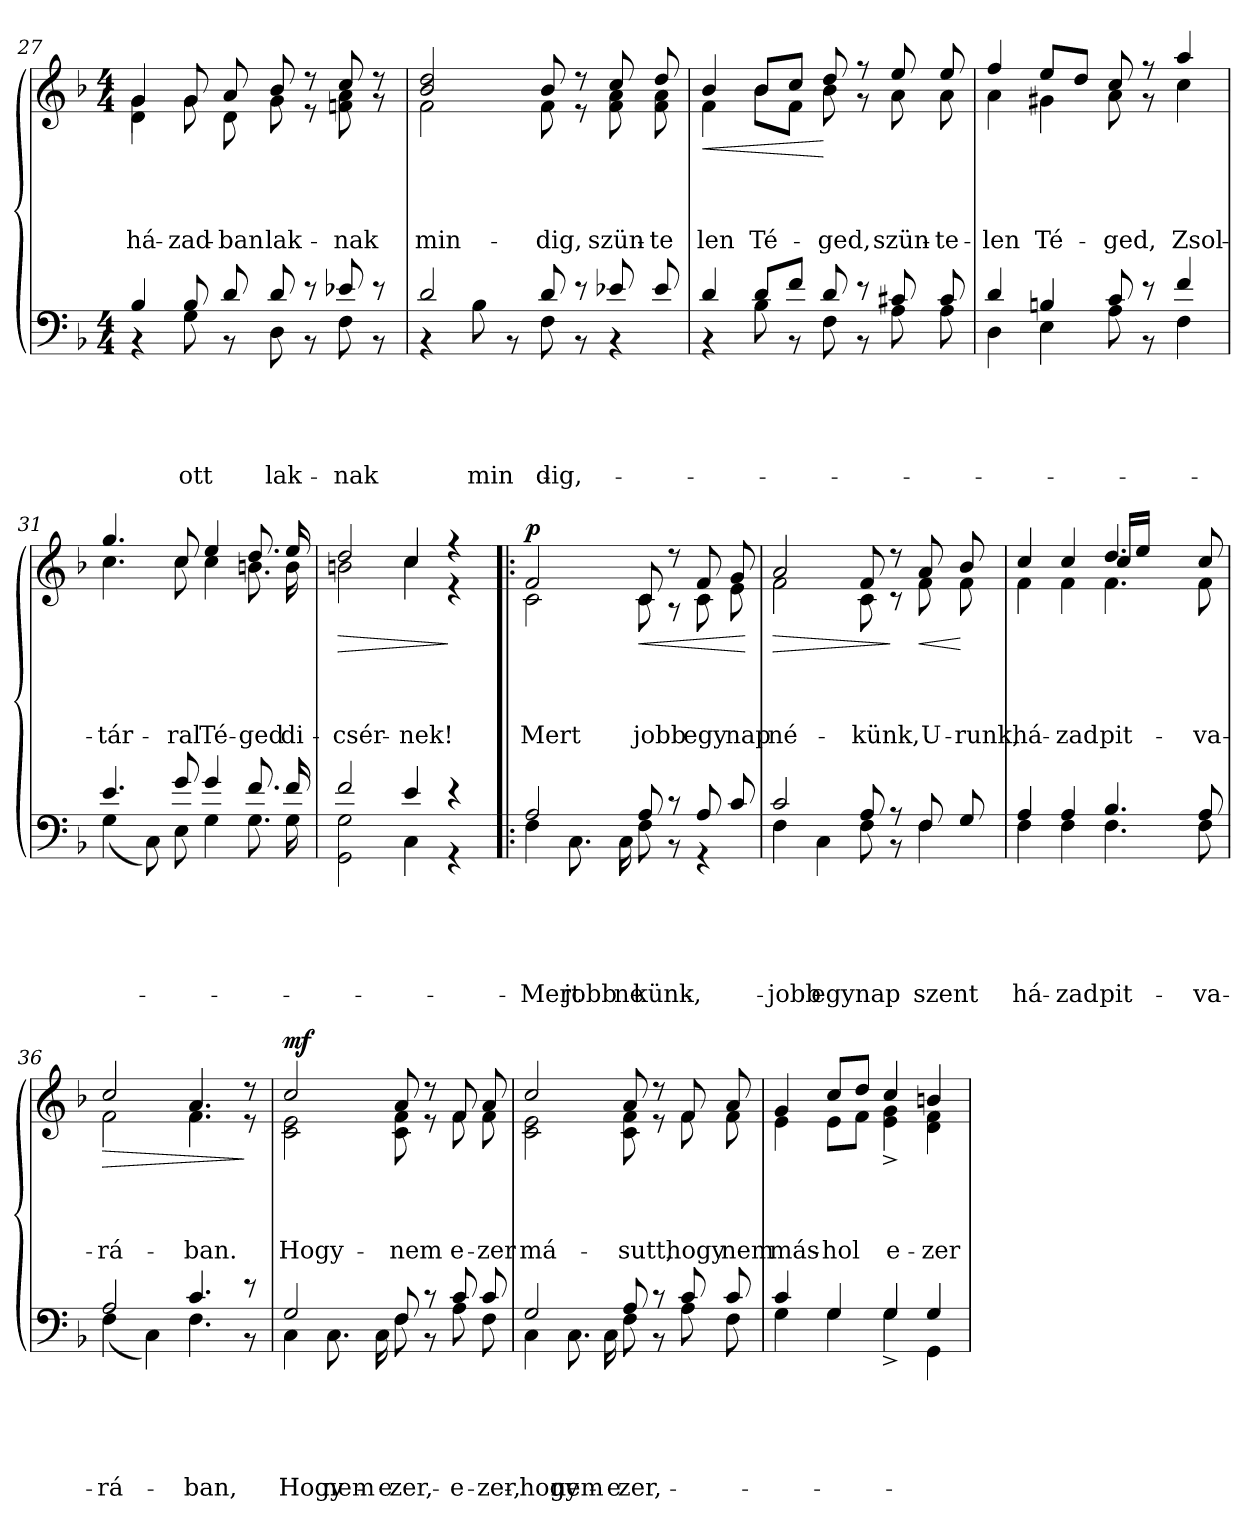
**kern	**text	**text	**text	**text	**text	**kern	**text	**text	**text	**text	**dynam
*part2	*part2	*part2	*part2	*part2	*part2	*part1	*part1	*part1	*part1	*part1	*part1
*staff2	*staff2	*staff2	*staff2	*staff2	*staff2	*staff1	*staff1	*staff1	*staff1	*staff1	*staff1
*clefF4	*	*	*	*	*	*clefG2	*	*	*	*	*
*k[b-]	*	*	*	*	*	*k[b-]	*	*	*	*	*
*F:	*	*	*	*	*	*F:	*	*	*	*	*
*M4/4	*	*	*	*	*	*M4/4	*	*	*	*	*
=27	=27	=27	=27	=27	=27	=27	=27	=27	=27	=27	=27
*^	*	*	*	*	*	*	*	*	*	*	*
!	!	!	!	!	!	!	!	!	!	!	!LO:LY:b	!
*	*	*	*	*	*	*	*^	*	*	*	*	*
*	*	*	*	*	*	*	*	*^	*	*	*	*	*
4B-/	4r	.	.	.	.	.	4g/	4d!\	4g\	.	.	.	há-	.
!	!	!	!	!	!	!LO:LY:b	!	!	!	!	!	!	!	!
!	!	!	!	!	!	!	!	!	!	!	!	!	!LO:LY:b	!
8B-/	8G\	.	.	.	.	ott	8g/	8g\	2.ryy	.	.	.	-zad-	.
!	!	!	!	!	!	!	!	!	!	!	!	!	!LO:LY:b	!
8d/	8r	.	.	.	.	.	8a/	8d\	.	.	.	.	-ban	.
!	!	!	!	!	!	!LO:LY:b	!	!	!	!	!	!	!	!
!	!	!	!	!	!	!	!	!	!	!	!	!	!LO:LY:b	!
8d/	8D\	.	.	.	.	lak-	8b-/	8g\	.	.	.	.	lak-	.
8r	8r	.	.	.	.	.	8r	8r	.	.	.	.	.	.
!	!	!	!	!	!	!LO:LY:b	!	!	!	!	!	!	!	!
!	!	!	!	!	!	!	!	!	!	!	!	!	!LO:LY:b	!
8e-X/	8F\	.	.	.	.	-nak	8cc/	8fn!\ 8a\	.	.	.	.	-nak	.
8r	8r	.	.	.	.	.	8r	8r	.	.	.	.	.	.
*	*	*	*	*	*	*	*v	*v	*v	*	*	*	*	*
=28	=28	=28	=28	=28	=28	=28	=28	=28	=28	=28	=28	=28
*	*	*	*	*	*	*	*^	*	*	*	*	*
!	!	!	!	!	!	!	!	!	!	!	!	!LO:LY:b	!
2d/	4r	.	.	.	.	.	2b-/ 2dd/	2f\	.	.	.	min-	.
!	!	!	!	!	!	!LO:LY:b	!	!	!	!	!	!	!
.	8B-\	.	.	.	.	min-	.	.	.	.	.	.	.
.	8r	.	.	.	.	.	.	.	.	.	.	.	.
!	!	!	!	!	!	!LO:LY:b	!	!	!	!	!	!	!
!	!	!	!	!	!	!	!	!	!	!	!	!LO:LY:b	!
8d/	8F\	.	.	.	.	-dig,	8b-/	8f\	.	.	.	-dig,	.
8r	8r	.	.	.	.	.	8r	8r	.	.	.	.	.
!	!	!	!	!	!	!	!	!	!	!	!	!LO:LY:b	!
8e-X/	4r	.	.	.	.	.	8cc/	8f!\ 8a\	.	.	.	szün-	.
!	!	!	!	!	!	!	!	!	!	!	!	!LO:LY:b	!
8e-/	.	.	.	.	.	.	8dd/	8f!\ 8a\	.	.	.	-te­	.
!!LO:LB:g=z	!!
=29	=29	=29	=29	=29	=29	=29	=29	=29	=29	=29	=29	=29	=29
!	!	!	!	!	!	!	!	!	!	!	!	!LO:LY:b	!LO:HP:b
4d/	4r	.	.	.	.	.	4b-/	4f\	.	.	.	len	<
!	!	!	!	!	!	!	!	!	!	!	!	!LO:LY:b	!
8d/L	8B-\	.	.	.	.	.	8b-/L	8b-\L	.	.	.	Té-	.
8f/J	8r	.	.	.	.	.	8cc/J	8f\J	.	.	.	.	.
!	!	!	!	!	!	!	!	!	!	!	!	!LO:LY:b	!
8d/	8F\	.	.	.	.	.	8dd/	8b-\	.	.	.	-ged,	[
8r	8r	.	.	.	.	.	8r	8r	.	.	.	.	.
!	!	!	!	!	!	!	!	!	!	!	!	!LO:LY:b	!
8c#X/	8A\	.	.	.	.	.	8ee/	8a\	.	.	.	szün-	.
!	!	!	!	!	!	!	!	!	!	!	!	!LO:LY:b	!
8c#/	8A\	.	.	.	.	.	8ee/	8a\	.	.	.	-te-	.
=30	=30	=30	=30	=30	=30	=30	=30	=30	=30	=30	=30	=30	=30
!	!	!	!	!	!	!	!	!	!	!	!	!LO:LY:b	!
4d/	4D\	.	.	.	.	.	4ff/	4a\	.	.	.	-len	.
!	!	!	!	!	!	!	!	!	!	!	!	!LO:LY:b	!
4Bn/	4E\	.	.	.	.	.	8ee/L	4g#X\	.	.	.	Té-	.
.	.	.	.	.	.	.	8dd/J	.	.	.	.	.	.
!	!	!	!	!	!	!	!	!	!	!	!	!LO:LY:b	!
8c/	8A\	.	.	.	.	.	8cc/	8a\	.	.	.	-ged,	.
8r	8r	.	.	.	.	.	8r	8r	.	.	.	.	.
!	!	!	!	!	!	!	!	!	!	!	!	!LO:LY:b	!
4f/	4F\	.	.	.	.	.	4aa/	4cc\	.	.	.	Zsol-	.
=31	=31	=31	=31	=31	=31	=31	=31	=31	=31	=31	=31	=31	=31
!	!	!	!	!	!	!	!	!	!	!	!	!LO:LY:b	!
4.e/	(<4G\	.	.	.	.	.	4.gg/	4.cc\	.	.	.	-tár-	.
.	8C\)	.	.	.	.	.	.	.	.	.	.	.	.
!	!	!	!	!	!	!	!	!	!	!	!	!LO:LY:b	!
8g/	8E\	.	.	.	.	.	8cc/	8cc\	.	.	.	-ral	.
!	!	!	!	!	!	!	!	!	!	!	!	!LO:LY:b	!
4g/	4G\	.	.	.	.	.	4ee/	4cc\	.	.	.	Té-	.
!	!	!	!	!	!	!	!	!	!	!	!	!LO:LY:b	!
8.f/	8.G\	.	.	.	.	.	8.dd/	8.bn\	.	.	.	-ged	.
!	!	!	!	!	!	!	!	!	!	!	!	!LO:LY:b	!
16f/	16G\	.	.	.	.	.	16ee/	16b\	.	.	.	di-	.
=32	=32	=32	=32	=32	=32	=32	=32	=32	=32	=32	=32	=32	=32
!	!	!	!	!	!	!	!	!	!	!	!	!LO:LY:b	!LO:HP:b
2f/	2GG\ 2G\	.	.	.	.	.	2dd/	2bn\	.	.	.	-csér-	>
!	!	!	!	!	!	!	!	!	!	!	!	!LO:LY:b	!
4e/	4C\	.	.	.	.	.	4cc/	4cc\	.	.	.	-nek!	.
4r	4r	.	.	.	.	.	4r	4r	.	.	.	.	]
!!LO:LB:g=z	!!
=33!|:	=33!|:	=33!|:	=33!|:	=33!|:	=33!|:	=33!|:	=33!|:	=33!|:	=33!|:	=33!|:	=33!|:	=33!|:	=33!|:
!	!	!	!	!	!	!LO:LY:b	!	!	!	!	!	!	!
!	!	!	!	!	!	!	!	!	!	!	!	!LO:LY:b	!LO:DY:a
2A/	4F\	.	.	.	.	Mert	2f/	2c\	.	.	.	Mert	p
!	!	!	!	!	!	!LO:LY:b	!	!	!	!	!	!	!
.	8.C\	.	.	.	.	jobb	.	.	.	.	.	.	.
!	!	!	!	!	!	!LO:LY:b	!	!	!	!	!	!	!
.	16C\	.	.	.	.	ne-	.	.	.	.	.	.	.
!	!	!	!	!	!	!LO:LY:b	!	!	!	!	!	!	!
!	!	!	!	!	!	!	!	!	!	!	!	!LO:LY:b	!LO:HP:b
8A/	8F\	.	.	.	.	-künk,	8c/	8c\	.	.	.	jobb	<
8r	8r	.	.	.	.	.	8r	8r	.	.	.	.	.
!	!	!	!	!	!	!	!	!	!	!	!	!LO:LY:b	!
8A/	4rGG	.	.	.	.	.	8f/	8c\	.	.	.	egy	.
!	!	!	!	!	!	!	!	!	!	!	!	!LO:LY:b	!
8c/	.	.	.	.	.	.	8g/	8e\	.	.	.	nap	.
*v	*v	*	*	*	*	*	*	*	*	*	*	*	*
*	*	*	*	*	*	*v	*v	*	*	*	*	*
.	.	.	.	.	.	.	.	.	.	.	[
=34	=34	=34	=34	=34	=34	=34	=34	=34	=34	=34	=34
*^	*	*	*	*	*	*	*	*	*	*	*
!	!	!	!	!	!	!LO:LY:b	!	!	!	!	!	!
!	!	!	!	!	!	!	!	!	!	!	!LO:LY:b	!LO:HP:b
*	*	*	*	*	*	*	*^	*	*	*	*	*
2c/	4F\	.	.	.	.	jobb	2a/	2f\	.	.	.	né-	>
!	!	!	!	!	!	!LO:LY:b	!	!	!	!	!	!	!
.	4C\	.	.	.	.	egy	.	.	.	.	.	.	.
!	!	!	!	!	!	!LO:LY:b	!	!	!	!	!	!	!
!	!	!	!	!	!	!	!	!	!	!	!	!LO:LY:b	!
8A/	8F\	.	.	.	.	nap	8f/	8c\	.	.	.	-künk,	.
8r	8r	.	.	.	.	.	8r	8r	.	.	.	.	]
!	!	!	!	!	!	!LO:LY:b	!	!	!	!	!	!	!
!	!	!	!	!	!	!	!	!	!	!	!	!LO:LY:b	!LO:HP:b
8F/	4F\	.	.	.	.	szent	8a/	8f\	.	.	.	U-	<
!	!	!	!	!	!	!	!	!	!	!	!	!LO:LY:b	!
8G/	.	.	.	.	.	.	8b-/	8f\	.	.	.	-runk,	[
*	*	*	*	*	*	*	*v	*v	*	*	*	*	*
=35	=35	=35	=35	=35	=35	=35	=35	=35	=35	=35	=35	=35
*	*	*	*	*	*	*	*^	*	*	*	*	*
!	!	!	!	!	!	!LO:LY:b	!	!	!	!	!	!	!
*	*	*	*	*	*	*	*v	*v	*	*	*	*	*
*	*	*	*	*	*	*	*^	*	*	*	*	*
!	!	!	!	!	!	!	!	!	!	!	!	!LO:LY:b	!
*	*	*	*	*	*	*	*	*^	*	*	*	*	*
4A/	4F\	.	.	.	.	há-	4cc/	4f\	2ryy	.	.	.	há-	.
!	!	!	!	!	!	!LO:LY:b	!	!	!	!	!	!	!	!
!	!	!	!	!	!	!	!	!	!	!	!	!	!LO:LY:b	!
4A/	4F\	.	.	.	.	-zad	4cc/	4f\	.	.	.	.	-zad	.
!	!	!	!	!	!	!LO:LY:b	!	!	!	!	!	!	!	!
!	!	!	!	!	!	!	!	!	!	!	!	!	!LO:LY:b	!
4.B-/	4.F\	.	.	.	.	pit-	4.dd/	4.f\	16cc!/LL	.	.	.	pit-	.
.	.	.	.	.	.	.	.	.	16ee!/JJ	.	.	.	.	.
.	.	.	.	.	.	.	.	.	4.ryy	.	.	.	.	.
!	!	!	!	!	!	!LO:LY:b	!	!	!	!	!	!	!	!
!	!	!	!	!	!	!	!	!	!	!	!	!	!LO:LY:b	!
8A/	8F\	.	.	.	.	-va-	8cc/	8f\	.	.	.	.	-va-	.
*	*	*	*	*	*	*	*v	*v	*v	*	*	*	*	*
=36	=36	=36	=36	=36	=36	=36	=36	=36	=36	=36	=36	=36
*	*	*	*	*	*	*	*^	*	*	*	*	*
!	!	!	!	!	!	!LO:LY:b	!	!	!	!	!	!	!
*	*	*	*	*	*	*	*v	*v	*	*	*	*	*
*	*	*	*	*	*	*	*^	*	*	*	*	*
!	!	!	!	!	!	!	!	!	!	!	!	!LO:LY:b	!LO:HP:b
2A/	(<4F\	.	.	.	.	-rá-	2cc/	2f\	.	.	.	-rá-	>
.	4C\)	.	.	.	.	.	.	.	.	.	.	.	.
!	!	!	!	!	!	!LO:LY:b	!	!	!	!	!	!	!
!	!	!	!	!	!	!	!	!	!	!	!	!LO:LY:b	!
4.c/	4.F\	.	.	.	.	-ban,	4.a/	4.f\	.	.	.	-ban.	.
8r	8r	.	.	.	.	.	8r	8r	.	.	.	.	]
!!LO:LB:g=z	!!
=37	=37	=37	=37	=37	=37	=37	=37	=37	=37	=37	=37	=37	=37
!	!	!	!	!	!	!LO:LY:b	!	!	!	!	!	!	!
!	!	!	!	!	!	!	!	!	!	!	!	!LO:LY:b	!LO:DY:a
2G/	4C\	.	.	.	.	Hogy-	2cc/	2c!\ 2e\	.	.	.	Hogy-	mf
!	!	!	!	!	!	!LO:LY:b	!	!	!	!	!	!	!
.	8.C\	.	.	.	.	-nem	.	.	.	.	.	.	.
!	!	!	!	!	!	!LO:LY:b	!	!	!	!	!	!	!
.	16C\	.	.	.	.	e-	.	.	.	.	.	.	.
!	!	!	!	!	!	!LO:LY:b	!	!	!	!	!	!	!
!	!	!	!	!	!	!	!	!	!	!	!	!LO:LY:b	!
8F/	8F\	.	.	.	.	-zer,	8a/	8c!\ 8f!\	.	.	.	-nem	.
8r	8r	.	.	.	.	.	8r	8r	.	.	.	.	.
!	!	!	!	!	!	!LO:LY:b	!	!	!	!	!	!	!
!	!	!	!	!	!	!	!	!	!	!	!	!LO:LY:b	!
8c/	8A\	.	.	.	.	e-	8f/	8f\	.	.	.	e-	.
!	!	!	!	!	!	!LO:LY:b	!	!	!	!	!	!	!
!	!	!	!	!	!	!	!	!	!	!	!	!LO:LY:b	!
8c/	8F\	.	.	.	.	-zer,	8a/	8f\	.	.	.	-zer	.
=38	=38	=38	=38	=38	=38	=38	=38	=38	=38	=38	=38	=38	=38
!	!	!	!	!	!	!LO:LY:b	!	!	!	!	!	!	!
!	!	!	!	!	!	!	!	!	!	!	!	!LO:LY:b	!
2G/	4C\	.	.	.	.	hogy-	2cc/	2c!\ 2e\	.	.	.	má-	.
!	!	!	!	!	!	!LO:LY:b	!	!	!	!	!	!	!
.	8.C\	.	.	.	.	-nem	.	.	.	.	.	.	.
!	!	!	!	!	!	!LO:LY:b	!	!	!	!	!	!	!
.	16C\	.	.	.	.	e-	.	.	.	.	.	.	.
!	!	!	!	!	!	!LO:LY:b	!	!	!	!	!	!	!
!	!	!	!	!	!	!	!	!	!	!	!	!LO:LY:b	!
8A/	8F\	.	.	.	.	-zer,	8a/	8c!\ 8f!\	.	.	.	-sutt,	.
8r	8r	.	.	.	.	.	8r	8r	.	.	.	.	.
!	!	!	!	!	!	!	!	!	!	!	!	!LO:LY:b	!
8c/	8A\	.	.	.	.	.	8f/	8f\	.	.	.	hogy	.
!	!	!	!	!	!	!	!	!	!	!	!	!LO:LY:b	!
8c/	8F\	.	.	.	.	.	8a/	8f\	.	.	.	nem	.
=39	=39	=39	=39	=39	=39	=39	=39	=39	=39	=39	=39	=39	=39
!	!	!	!	!	!	!	!	!	!	!	!	!LO:LY:b	!
4c/	4G\	.	.	.	.	.	4g/	4e\	.	.	.	más-	.
!	!	!	!	!	!	!	!	!	!	!	!	!LO:LY:b	!
4G/	4G\	.	.	.	.	.	8cc/L	8e\L	.	.	.	-hol	.
.	.	.	.	.	.	.	8dd/J	8f\J	.	.	.	.	.
!	!	!	!	!	!	!	!	!	!	!	!	!LO:LY:b	!
4G/	4G^>\	.	.	.	.	.	4cc/	4e\^> 4g!\^>	.	.	.	e-	.
!	!	!	!	!	!	!	!	!	!	!	!	!LO:LY:b	!
4G/	4GG\	.	.	.	.	.	4bn/	4d\ 4f!\	.	.	.	-zer	.
*v	*v	*	*	*	*	*	*	*	*	*	*	*	*
*	*	*	*	*	*	*v	*v	*	*	*	*	*
=	=	=	=	=	=	=	=	=	=	=	=
*-	*-	*-	*-	*-	*-	*-	*-	*-	*-	*-	*-
